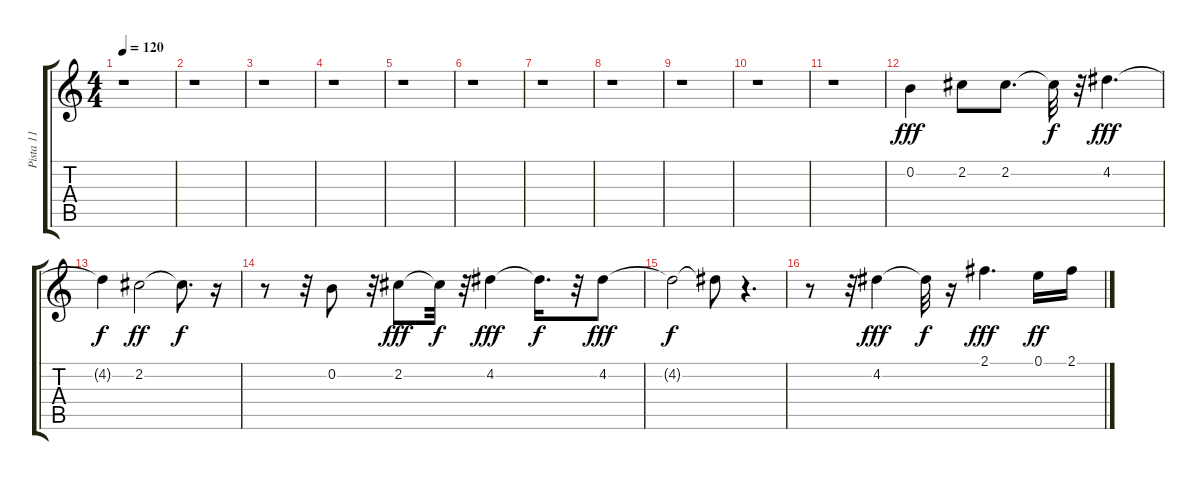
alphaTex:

\track ("Pista 11" "Pista 11") {instrument distortionguitar}
\staff {score tabs}
\tuning (E4 B3 G3 D3 A2 E2) {hide}
\ts (4 4)
\tempo 120
\clef g2
\ks c
r.1{dy fff} |
r.1 |
r.1 |
r.1 |
r.1 |
r.1 |
r.1 |
r.1 |
r.1 |
r.1 |
r.1 |
0.2.4 2.2.8 2.2.8{d} 2.2{t}.32{dy f} r.32 4.2.4{d dy fff} |
4.2{t}.4{dy f} 2.2.2{dy ff} 2.2{t}.8{d dy f} r.16 |
r.8 r.32 0.2.8 r.32 2.2.8{dy fff} 2.2{t}.32{dy f} r.32 4.2.4{dy fff} 4.2{t}.16{d dy f} r.32 4.2.8{dy fff} |
4.2{t}.2{dy f} 4.2{t}.8 r.4{d} |
r.8 r.32 4.2.4{dy fff} 4.2{t}.32{dy f} r.16 2.1.4{d dy fff} 0.1.16{dy ff} 2.1.16
